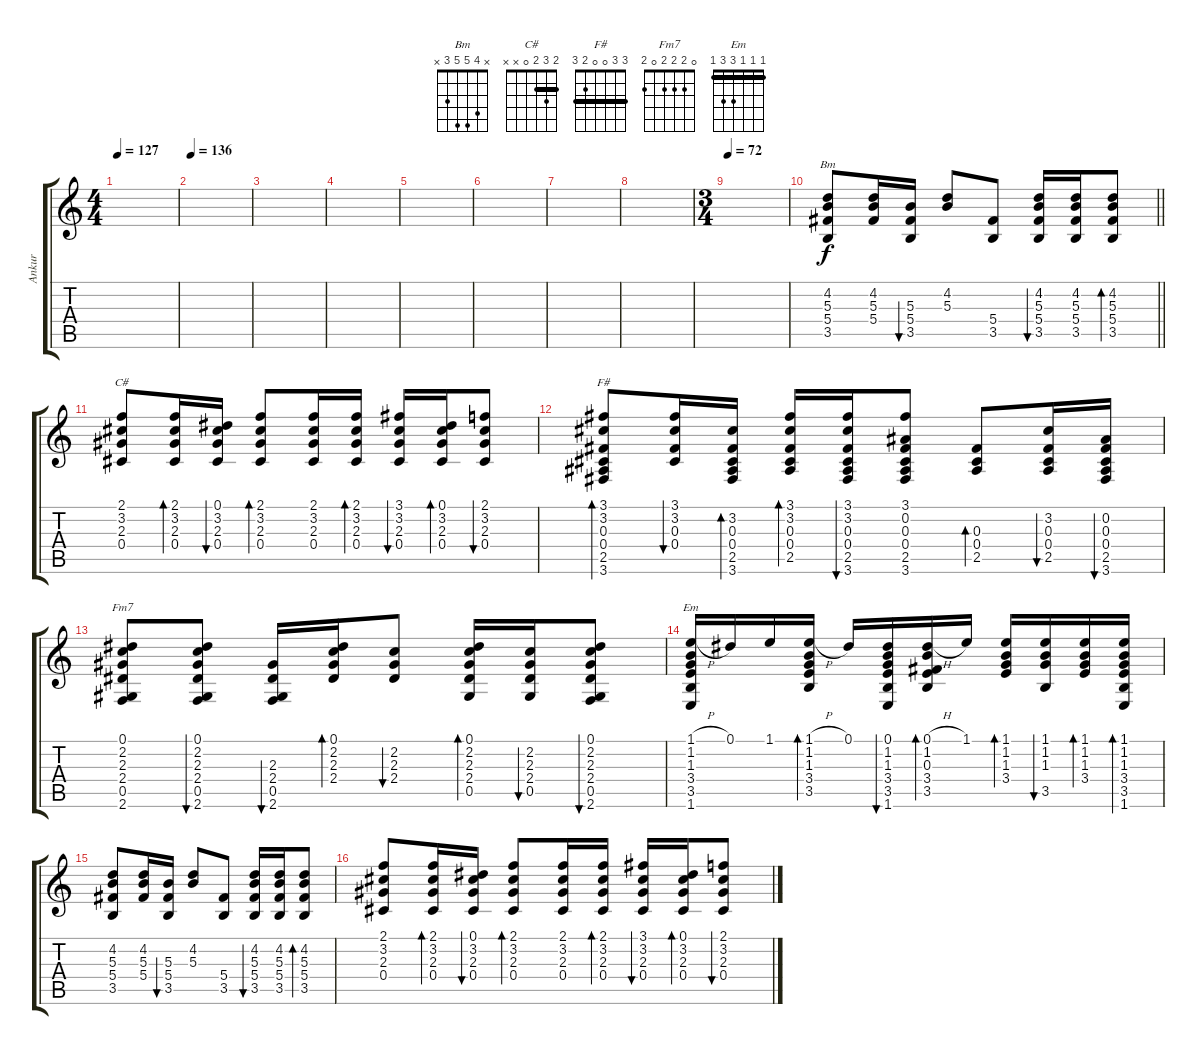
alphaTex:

\track ("Ankur" "Ankur") {instrument acousticguitarnylon}
\staff {score tabs}
\tuning (Eb4 Bb3 Gb3 Db3 Ab2 Eb2) {hide}
\chord ("Bm" x 4 5 5 3 x)
\chord ("C#" 2 3 2 0 x x) {barre 2}
\chord ("F#" 3 3 0 0 2 3) {barre 3}
\chord ("Fm7" 0 2 2 2 0 2)
\chord ("Em" 1 1 1 3 3 1) {barre 1}
\ts (4 4)
\tempo 127
\clef g2
\ks c
|
\tempo 136
|
|
|
|
|
|
|
\ts (3 4)
\tempo 72
|
\barLineRight lightlight
\ks aminor
(4.2 5.3 5.4 3.5).8{ch "Bm" volume 13} (4.2 5.3 5.4).16 (5.3 5.4 3.5).16{bu 30} (4.2 5.3).8 (5.4 3.5).8 (4.2 5.3 5.4 3.5).16{bu 30} (4.2 5.3 5.4 3.5).16 (4.2 5.3 5.4 3.5).8{bd 30} |
(2.1 3.2 2.3 0.4).8{ch "C#"} (2.1 3.2 2.3 0.4).16{bd 30} (0.1 3.2 2.3 0.4).16{bu 30} (2.1 3.2 2.3 0.4).8{bd 30} (2.1 3.2 2.3 0.4).16 (2.1 3.2 2.3 0.4).16{bd 30} (3.1 3.2 2.3 0.4).16{bu 30} (0.1 3.2 2.3 0.4).16{bd 30} (2.1 3.2 2.3 0.4).8{bu 30} |
(3.1 3.2 0.3 0.4 2.5 3.6).8{bd 30 ch "F#"} (3.1 3.2 0.3 0.4).16{bu 30} (3.2 0.3 0.4 2.5 3.6).16{bd 30} (3.1 3.2 0.3 0.4 2.5).16{bd 30} (3.1 3.2 0.3 0.4 2.5 3.6).16{bu 30} (3.1 0.2 0.3 0.4 2.5 3.6).8 (0.3 0.4 2.5).8{bd 30} (3.2 0.3 0.4 2.5).16{bu 30} (0.2 0.3 0.4 2.5 3.6).16{bu 30} |
(0.1 2.2 2.3 2.4 0.5 2.6).8{ch "Fm7"} (0.1 2.2 2.3 2.4 0.5 2.6).8{bu 30} (2.3 2.4 0.5 2.6).16{bu 30} (0.1 2.2 2.3 2.4).16{bd 30} (2.2 2.3 2.4).8{bu 30} (0.1 2.2 2.3 2.4 0.5).16{bd 30} (2.2 2.3 2.4 0.5).16{bu 30} (0.1 2.2 2.3 2.4 0.5 2.6).8{bu 30} |
(1.1{h} 1.2 1.3 3.4 3.5 1.6).16{ch "Em"} 0.1.16 1.1.16 (1.1{h} 1.2 1.3 3.4 3.5).16{bd 30} 0.1.16 (0.1 1.2 1.3 3.4 3.5 1.6).16{bu 30} (0.1{h} 1.2 0.3 3.4 3.5).16{bd 30} 1.1.16 (1.1 1.2 1.3 3.4).16{bd 30} (1.1 1.2 1.3 3.5).16{bu 30} (1.1 1.2 1.3 3.4).16{bd 30} (1.1 1.2 1.3 3.4 3.5 1.6).16{bd 30} |
(4.2 5.3 5.4 3.5).8 (4.2 5.3 5.4).16 (5.3 5.4 3.5).16{bu 30} (4.2 5.3).8 (5.4 3.5).8 (4.2 5.3 5.4 3.5).16{bu 30} (4.2 5.3 5.4 3.5).16 (4.2 5.3 5.4 3.5).8{bd 30} |
(2.1 3.2 2.3 0.4).8 (2.1 3.2 2.3 0.4).16{bd 30} (0.1 3.2 2.3 0.4).16{bu 30} (2.1 3.2 2.3 0.4).8{bd 30} (2.1 3.2 2.3 0.4).16 (2.1 3.2 2.3 0.4).16{bd 30} (3.1 3.2 2.3 0.4).16{bu 30} (0.1 3.2 2.3 0.4).16{bd 30} (2.1 3.2 2.3 0.4).8{bu 30}
